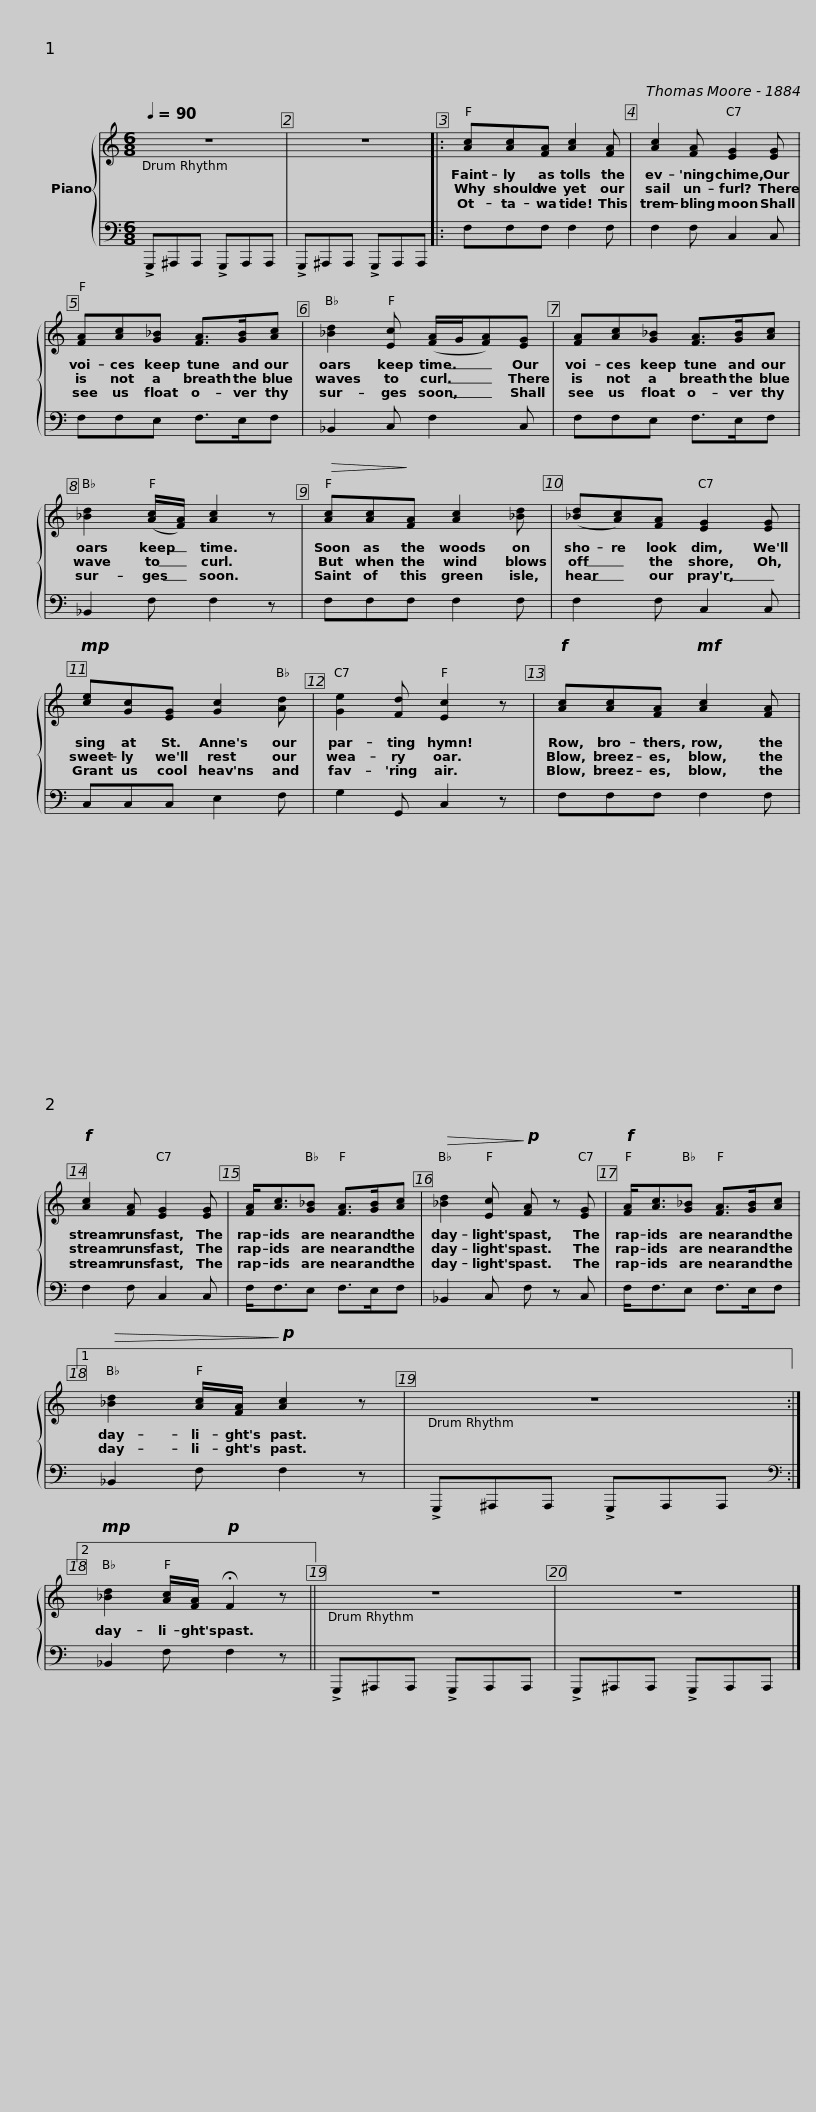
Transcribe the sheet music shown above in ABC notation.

X:1
%%score { 1 | 2 }
L:1/8
Q:1/4=90
M:6/8
I:linebreak $
K:C
V:1 treble
V:2 bass
V:1
 z6 | z6 |: [Ac][Ac][FA] [Ac]2 [FA] |$ [Ac]2 [FA] [EG]2 [EG] | [FA][Ac][G_B] [FA]>[GB][Ac] | %5
 [_Bd]2 [Ec] ([FA]/G/[FA])[EG] |$ [FA][Ac][G_B] [FA]>[GB][Ac] | [_Bd]2 ([Ac]/[FA]/) [Ac]2 z |!>(! [Ac][Ac]!>)![FA] [Ac]2 [_Bd] |$ ([_Bd][Ac])[FA] [EG]2 [EG] | %10
!mp! [ce][Gc][EG] [Gc]2 [Ad] | [Ge]2 [Fd] [Ec]2 z |$!f! [Ac][Ac][FA]!mf! [Ac]2 [FA] |!f! [Ac]2 [FA] [EG]2 [EG] | [FA]<[Ac][G_B] [FA]>[GB][Ac] |$ %15
!>(! [_Bd]2 [Ec]!>)!!p! [FA] z [EG] |!f! [FA]<[Ac][G_B] [FA]>[GB][Ac] |1!>(! [_Bd]2 [Ac]/[FA]/!>)!!p! [Ac]2 z | z6 :|2$!mp! [_Bd]2 [Ac]/[FA]/!p! !fermata!F2 z || %20
 z6 | z6 |] %22
V:2
 !>!G,,,^A,,,A,,, !>!G,,,A,,,A,,, | !>!G,,,^A,,,A,,, !>!G,,,A,,,A,,, |: F,F,F, F,2 F, |$ F,2 F, C,2 C, | F,F,E, F,>E,F, | %5
 _B,,2 C, F,2 C, |$ F,F,E, F,>E,F, | _B,,2 F, F,2 z | F,F,F, F,2 F, |$ F,2 F, C,2 C, | %10
 C,C,C, E,2 F, | G,2 G,, C,2 z |$ F,F,F, F,2 F, | F,2 F, C,2 C, | F,<F,E, F,>E,F, |$ %15
 _B,,2 C, F, z C, | F,<F,E, F,>E,F, |1 _B,,2 F, F,2 z | !>!G,,,^A,,,A,,, !>!G,,,A,,,A,,, :|2$[K:bass] _B,,2 F, F,2 z || %20
 !>!G,,,^A,,,A,,, !>!G,,,A,,,A,,, | !>!G,,,^A,,,A,,, !>!G,,,A,,,A,,, |] %22
